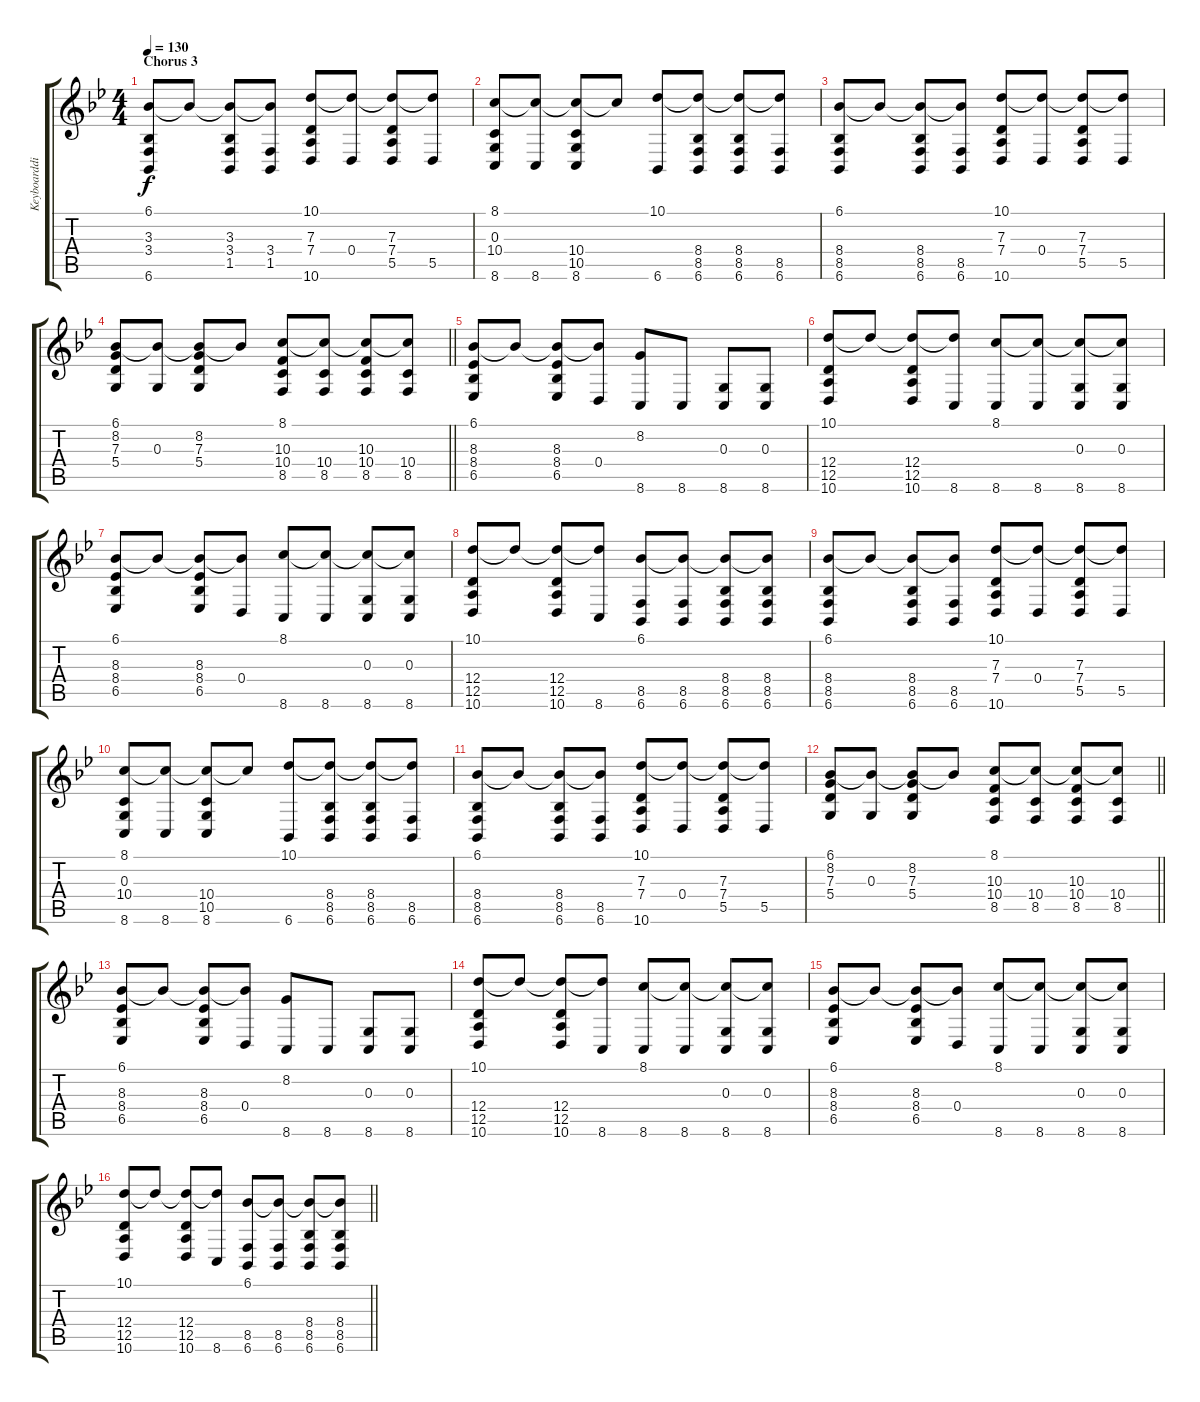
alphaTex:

\track ("Keyboardding" "Keyboarddi") {instrument lead1square}
\staff {score tabs}
\tuning (E4 B3 G3 D3 A2 E2) {hide}
\ts (4 4)
\section ("" "Chorus 3")
\tempo 130
\clef g2
\ks bb
(6.1 3.3 3.4 6.6).8{dy f} 6.1{t}.8 (6.1{t} 3.3 3.4 1.5).8 (6.1{t} 3.4 1.5).8 (10.1 7.3 7.4 10.6).8 (10.1{t} 0.4).8 (10.1{t} 7.3 7.4 5.5).8 (10.1{t} 5.5).8 |
(8.1 0.3 10.4 8.6).8 (8.1{t} 8.6).8 (8.1{t} 10.4 10.5 8.6).8 8.1{t}.8 (10.1 6.6).8 (10.1{t} 8.4 8.5 6.6).8 (10.1{t} 8.4 8.5 6.6).8 (10.1{t} 8.5 6.6).8 |
(6.1 8.4 8.5 6.6).8 6.1{t}.8 (6.1{t} 8.4 8.5 6.6).8 (6.1{t} 8.5 6.6).8 (10.1 7.3 7.4 10.6).8 (10.1{t} 0.4).8 (10.1{t} 7.3 7.4 5.5).8 (10.1{t} 5.5).8 |
\barLineRight lightlight
(6.1 8.2 7.3 5.4).8 (6.1{t} 0.3).8 (6.1{t} 8.2 7.3 5.4).8 6.1{t}.8 (8.1 10.3 10.4 8.5).8 (8.1{t} 10.4 8.5).8 (8.1{t} 10.3 10.4 8.5).8 (8.1{t} 10.4 8.5).8 |
(6.1 8.3 8.4 6.5).8 6.1{t}.8 (6.1{t} 8.3 8.4 6.5).8 (6.1{t} 0.4).8 (8.2 8.6).8 8.6.8 (0.3 8.6).8 (0.3 8.6).8 |
(10.1 12.4 12.5 10.6).8 10.1{t}.8 (10.1{t} 12.4 12.5 10.6).8 (10.1{t} 8.6).8 (8.1 8.6).8 (8.1{t} 8.6).8 (8.1{t} 0.3 8.6).8 (8.1{t} 0.3 8.6).8 |
(6.1 8.3 8.4 6.5).8 6.1{t}.8 (6.1{t} 8.3 8.4 6.5).8 (6.1{t} 0.4).8 (8.1 8.6).8 (8.1{t} 8.6).8 (8.1{t} 0.3 8.6).8 (8.1{t} 0.3 8.6).8 |
(10.1 12.4 12.5 10.6).8 10.1{t}.8 (10.1{t} 12.4 12.5 10.6).8 (10.1{t} 8.6).8 (6.1 8.5 6.6).8 (6.1{t} 8.5 6.6).8 (6.1{t} 8.4 8.5 6.6).8 (6.1{t} 8.4 8.5 6.6).8 |
(6.1 8.4 8.5 6.6).8 6.1{t}.8 (6.1{t} 8.4 8.5 6.6).8 (6.1{t} 8.5 6.6).8 (10.1 7.3 7.4 10.6).8 (10.1{t} 0.4).8 (10.1{t} 7.3 7.4 5.5).8 (10.1{t} 5.5).8 |
(8.1 0.3 10.4 8.6).8 (8.1{t} 8.6).8 (8.1{t} 10.4 10.5 8.6).8 8.1{t}.8 (10.1 6.6).8 (10.1{t} 8.4 8.5 6.6).8 (10.1{t} 8.4 8.5 6.6).8 (10.1{t} 8.5 6.6).8 |
(6.1 8.4 8.5 6.6).8 6.1{t}.8 (6.1{t} 8.4 8.5 6.6).8 (6.1{t} 8.5 6.6).8 (10.1 7.3 7.4 10.6).8 (10.1{t} 0.4).8 (10.1{t} 7.3 7.4 5.5).8 (10.1{t} 5.5).8 |
\barLineRight lightlight
(6.1 8.2 7.3 5.4).8 (6.1{t} 0.3).8 (6.1{t} 8.2 7.3 5.4).8 6.1{t}.8 (8.1 10.3 10.4 8.5).8 (8.1{t} 10.4 8.5).8 (8.1{t} 10.3 10.4 8.5).8 (8.1{t} 10.4 8.5).8 |
(6.1 8.3 8.4 6.5).8 6.1{t}.8 (6.1{t} 8.3 8.4 6.5).8 (6.1{t} 0.4).8 (8.2 8.6).8 8.6.8 (0.3 8.6).8 (0.3 8.6).8 |
(10.1 12.4 12.5 10.6).8 10.1{t}.8 (10.1{t} 12.4 12.5 10.6).8 (10.1{t} 8.6).8 (8.1 8.6).8 (8.1{t} 8.6).8 (8.1{t} 0.3 8.6).8 (8.1{t} 0.3 8.6).8 |
(6.1 8.3 8.4 6.5).8 6.1{t}.8 (6.1{t} 8.3 8.4 6.5).8 (6.1{t} 0.4).8 (8.1 8.6).8 (8.1{t} 8.6).8 (8.1{t} 0.3 8.6).8 (8.1{t} 0.3 8.6).8 |
\barLineRight lightlight
(10.1 12.4 12.5 10.6).8 10.1{t}.8 (10.1{t} 12.4 12.5 10.6).8 (10.1{t} 8.6).8 (6.1 8.5 6.6).8 (6.1{t} 8.5 6.6).8 (6.1{t} 8.4 8.5 6.6).8 (6.1{t} 8.4 8.5 6.6).8
